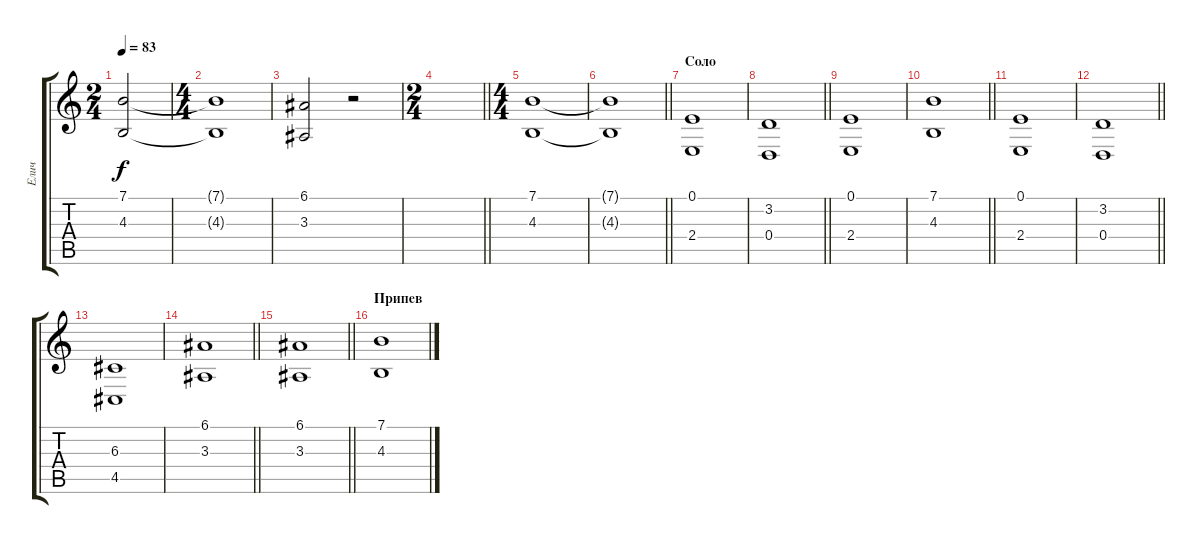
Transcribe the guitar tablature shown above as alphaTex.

\track ("Елич" "Елич") {instrument stringensemble1}
\staff {score tabs}
\tuning (E4 B3 G3 D3 A2 E2) {hide}
\ts (2 4)
\tempo 83
\clef g2
\ks c
(7.1 4.3).2{dy f} |
\ts (4 4)
(7.1{t} 4.3{t}).1 |
(6.1 3.3).2 r.2 |
\ts (2 4)
\barLineRight lightlight
|
\ts (4 4)
(7.1 4.3).1 |
\barLineRight lightlight
(7.1{t} 4.3{t}).1 |
\section ("" "Соло")
(0.1 2.4).1 |
\barLineRight lightlight
(3.2 0.4).1 |
(0.1 2.4).1 |
\barLineRight lightlight
(7.1 4.3).1 |
(0.1 2.4).1 |
\barLineRight lightlight
(3.2 0.4).1 |
(6.3 4.5).1 |
\barLineRight lightlight
(6.1 3.3).1 |
\barLineRight lightlight
(6.1 3.3).1 |
\section ("" "Припев")
(7.1 4.3).1
